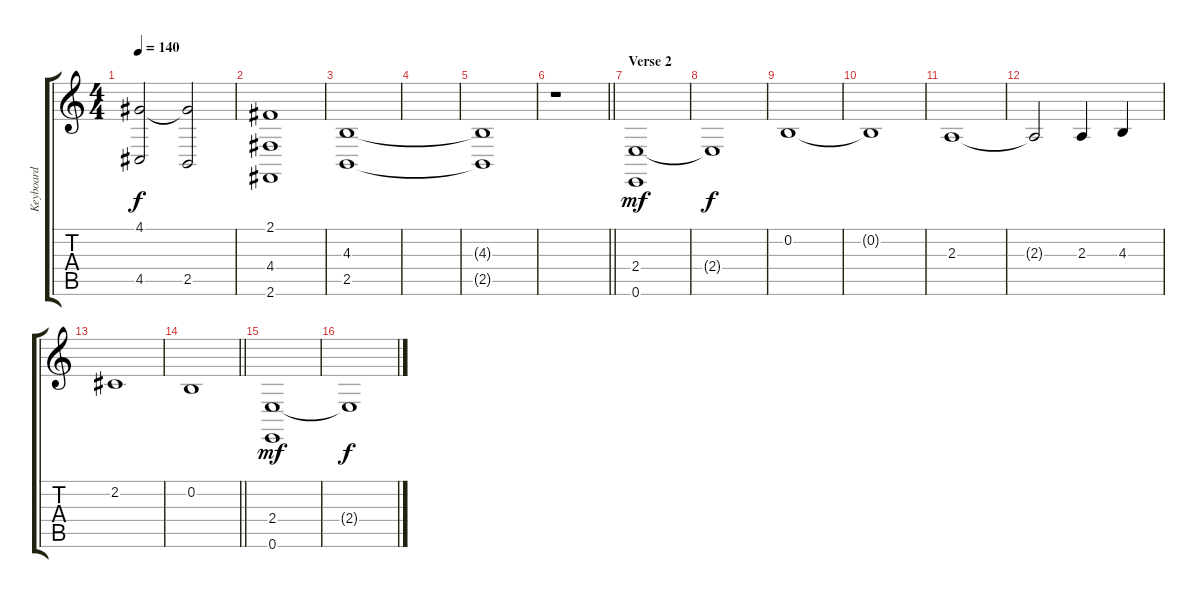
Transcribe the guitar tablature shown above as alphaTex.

\track ("Keyboard" "Keyboard") {instrument stringensemble2}
\staff {score tabs}
\tuning (E4 B3 G3 D3 A2 E2) {hide}
\ts (4 4)
\tempo 140
\clef g2
\ks c
(4.1 4.5).2{dy f} (4.1{t} 2.5).2 |
(2.1 4.4 2.6).1 |
(4.3 2.5).1 |
|
(4.3{t} 2.5{t}).1 |
\barLineRight lightlight
r.1 |
\section ("" "Verse 2")
(2.4 0.6).1{dy mf} |
2.4{t}.1{dy f} |
0.2.1 |
0.2{t}.1 |
2.3.1 |
2.3{t}.2 2.3.4 4.3.4 |
2.2.1 |
\barLineRight lightlight
0.2.1 |
(2.4 0.6).1{dy mf} |
2.4{t}.1{dy f}
